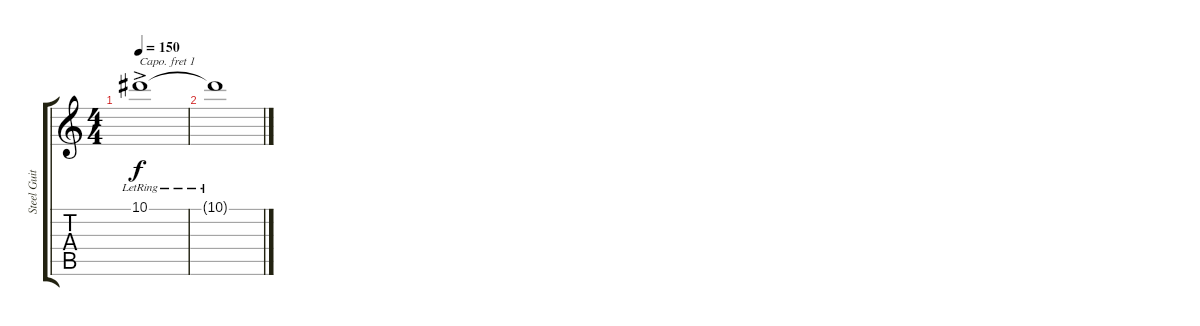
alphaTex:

\track ("Steel Guitar" "Steel Guit") {instrument acousticguitarsteel}
\staff {score tabs}
\capo 1
\tuning (E4 B3 G3 D3 A2 E2) {hide}
\ts (4 4)
\tempo 150
\clef g2
\ks c
10.1{ac lr}.1{dy f} |
10.1{lr t}.1
